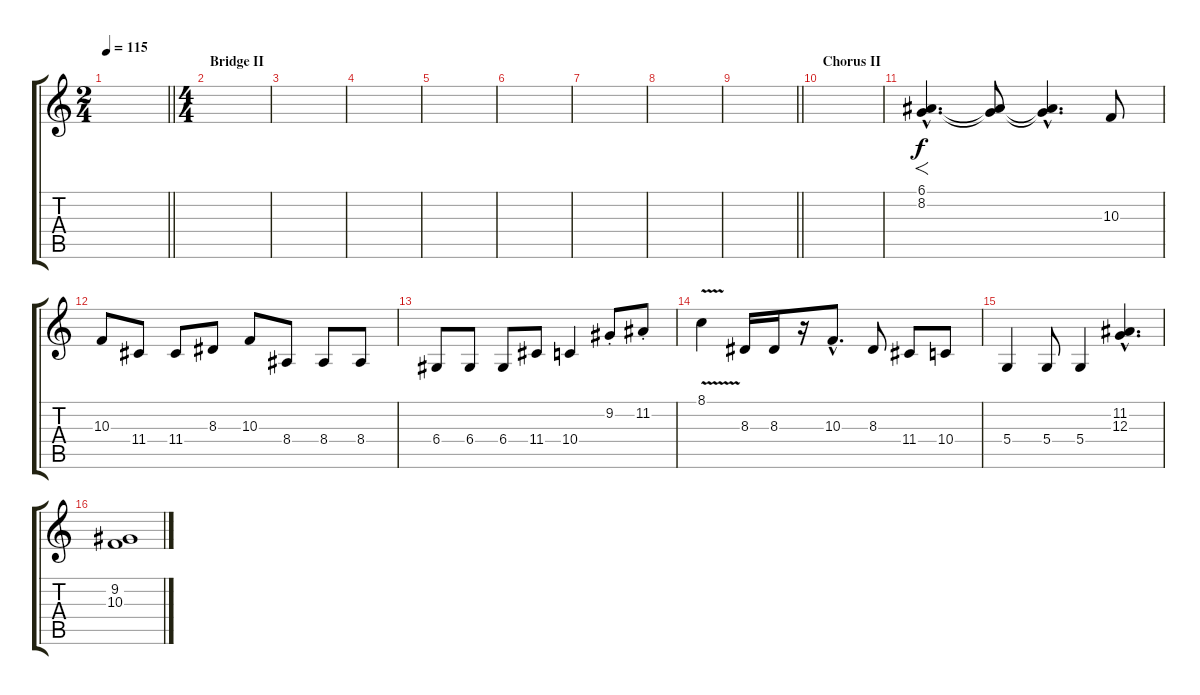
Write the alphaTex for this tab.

\track "" {instrument trombone}
\staff {score tabs}
\tuning (E4 B3 G3 D3 A2 E2) {hide}
\ts (2 4)
\tempo 115
\clef g2
\barLineRight lightlight
\ks c
|
\ts (4 4)
\section ("" "Bridge II")
|
|
|
|
|
|
|
\barLineRight lightlight
|
\section ("" "Chorus II ")
|
(6.1{hac} 8.2{hac}).4{f d} (6.1{t} 8.2{t}).8 (6.1{hac t} 8.2{hac t}).4{d} 10.3.8 |
10.3.8 11.4.8 11.4.8 8.3.8 10.3.8 8.4.8 8.4.8 8.4.8 |
6.4.8 6.4.8 6.4.8 11.4.8 10.4.4 9.2{st}.8 11.2{st}.8 |
8.1{v}.4 8.3.16 8.3.16 r.16 10.3{hac}.8{d} 8.3.8 11.4.8 10.4.8 |
5.4.4 5.4.8 5.4.4 (11.2{hac} 12.3{hac}).4{d} |
(9.2 10.3).1
